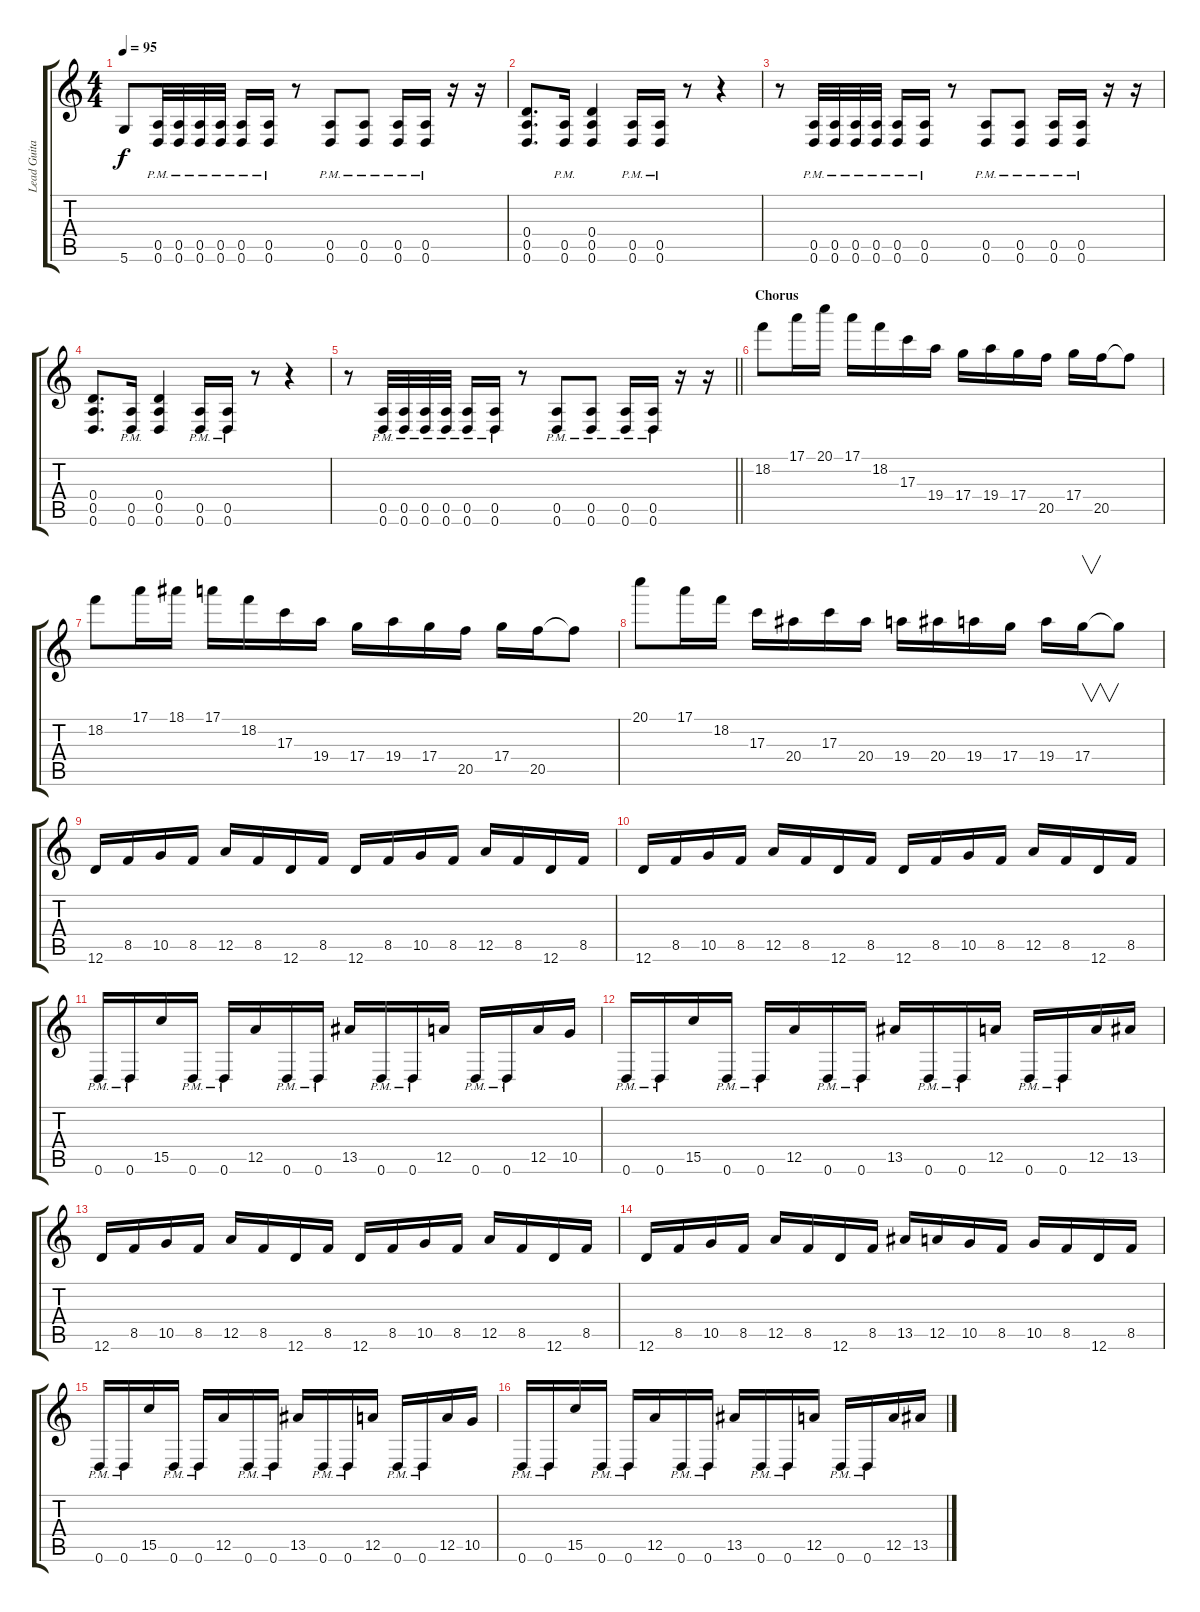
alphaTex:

\track ("Lead Guitar I" "Lead Guita") {instrument distortionguitar}
\staff {score tabs}
\tuning (E4 B3 G3 D3 A2 D2) {hide}
\ts (4 4)
\tempo 95
\clef g2
\ks c
5.6{t}.8{dy f} (0.5{pm} 0.6{pm}).32{instrument distortionguitar} (0.5{pm} 0.6{pm}).32 (0.5{pm} 0.6{pm}).32 (0.5{pm} 0.6{pm}).32 (0.5{pm} 0.6{pm}).16 (0.5{pm} 0.6{pm}).16 r.8 (0.5{pm} 0.6{pm}).8 (0.5{pm} 0.6{pm}).8 (0.5{pm} 0.6{pm}).16 (0.5{pm} 0.6{pm}).16 r.16 r.16 |
(0.4 0.5 0.6).8{d balance 8} (0.5{pm} 0.6).16 (0.4 0.5 0.6).4 (0.5 0.6{pm}).16 (0.5 0.6{pm}).16 r.8 r.4 |
r.8 (0.5{pm} 0.6{pm}).32 (0.5{pm} 0.6{pm}).32 (0.5{pm} 0.6{pm}).32 (0.5{pm} 0.6{pm}).32 (0.5{pm} 0.6{pm}).16 (0.5{pm} 0.6{pm}).16 r.8 (0.5{pm} 0.6{pm}).8 (0.5{pm} 0.6{pm}).8 (0.5{pm} 0.6{pm}).16 (0.5{pm} 0.6{pm}).16 r.16 r.16 |
(0.4 0.5 0.6).8{d} (0.5{pm} 0.6).16 (0.4 0.5 0.6).4 (0.5 0.6{pm}).16 (0.5 0.6{pm}).16 r.8 r.4 |
\barLineRight lightlight
r.8 (0.5{pm} 0.6{pm}).32 (0.5{pm} 0.6{pm}).32 (0.5{pm} 0.6{pm}).32 (0.5{pm} 0.6{pm}).32 (0.5{pm} 0.6{pm}).16 (0.5{pm} 0.6{pm}).16 r.8 (0.5{pm} 0.6{pm}).8 (0.5{pm} 0.6{pm}).8 (0.5{pm} 0.6{pm}).16 (0.5{pm} 0.6{pm}).16 r.16 r.16 |
\section ("" "Chorus")
18.2.8{balance 16} 17.1.16 20.1.16 17.1.16 18.2.16 17.3.16 19.4.16 17.4.16 19.4.16 17.4.16 20.5.16 17.4.16 20.5.16 20.5{t}.8 |
18.2.8 17.1.16 18.1.16 17.1.16 18.2.16 17.3.16 19.4.16 17.4.16 19.4.16 17.4.16 20.5.16 17.4.16 20.5.16 20.5{t}.8 |
20.1.8 17.1.16 18.2.16 17.3.16 20.4.16 17.3.16 20.4.16 19.4.16 20.4.16 19.4.16 17.4.16 19.4.16 17.4.16{v} 17.4{t}.8 |
12.6.16{balance 0} 8.5.16 10.5.16 8.5.16 12.5.16 8.5.16 12.6.16 8.5.16 12.6.16 8.5.16 10.5.16 8.5.16 12.5.16 8.5.16 12.6.16 8.5.16 |
12.6.16 8.5.16 10.5.16 8.5.16 12.5.16 8.5.16 12.6.16 8.5.16 12.6.16 8.5.16 10.5.16 8.5.16 12.5.16 8.5.16 12.6.16 8.5.16 |
0.6{pm}.16{balance 16} 0.6{pm}.16 15.5.16 0.6{pm}.16 0.6{pm}.16 12.5.16 0.6{pm}.16 0.6{pm}.16 13.5.16 0.6{pm}.16 0.6{pm}.16 12.5.16 0.6{pm}.16 0.6{pm}.16 12.5.16 10.5.16 |
0.6{pm}.16 0.6{pm}.16 15.5.16 0.6{pm}.16 0.6{pm}.16 12.5.16 0.6{pm}.16 0.6{pm}.16 13.5.16 0.6{pm}.16 0.6{pm}.16 12.5.16 0.6{pm}.16 0.6{pm}.16 12.5.16 13.5.16 |
12.6.16{balance 0} 8.5.16 10.5.16 8.5.16 12.5.16 8.5.16 12.6.16 8.5.16 12.6.16 8.5.16 10.5.16 8.5.16 12.5.16 8.5.16 12.6.16 8.5.16 |
12.6.16 8.5.16 10.5.16 8.5.16 12.5.16 8.5.16 12.6.16 8.5.16 13.5.16 12.5.16 10.5.16 8.5.16 10.5.16 8.5.16 12.6.16 8.5.16 |
0.6{pm}.16{balance 16} 0.6{pm}.16 15.5.16 0.6{pm}.16 0.6{pm}.16 12.5.16 0.6{pm}.16 0.6{pm}.16 13.5.16 0.6{pm}.16 0.6{pm}.16 12.5.16 0.6{pm}.16 0.6{pm}.16 12.5.16 10.5.16 |
0.6{pm}.16 0.6{pm}.16 15.5.16 0.6{pm}.16 0.6{pm}.16 12.5.16 0.6{pm}.16 0.6{pm}.16 13.5.16 0.6{pm}.16 0.6{pm}.16 12.5.16 0.6{pm}.16 0.6{pm}.16 12.5.16 13.5.16
